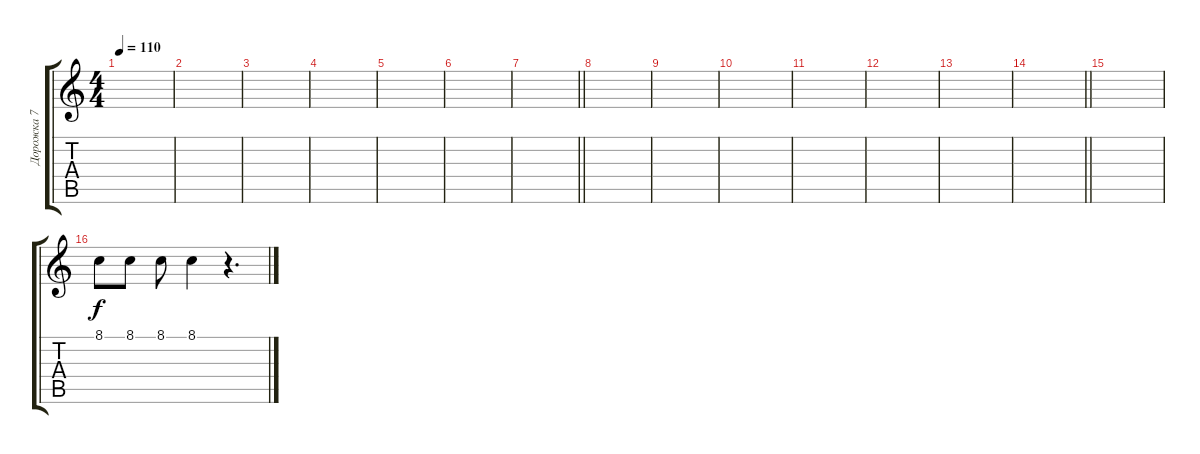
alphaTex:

\track ("Дорожка 7" "Дорожка 7") {instrument oboe}
\staff {score tabs}
\tuning (E4 B3 G3 D3 A2 E2) {hide}
\ts (4 4)
\tempo 110
\clef g2
\ks c
|
|
|
|
|
|
\barLineRight lightlight
|
|
|
|
|
|
|
\barLineRight lightlight
|
|
8.1.8 8.1.8 8.1.8 8.1.4 r.4{d}
